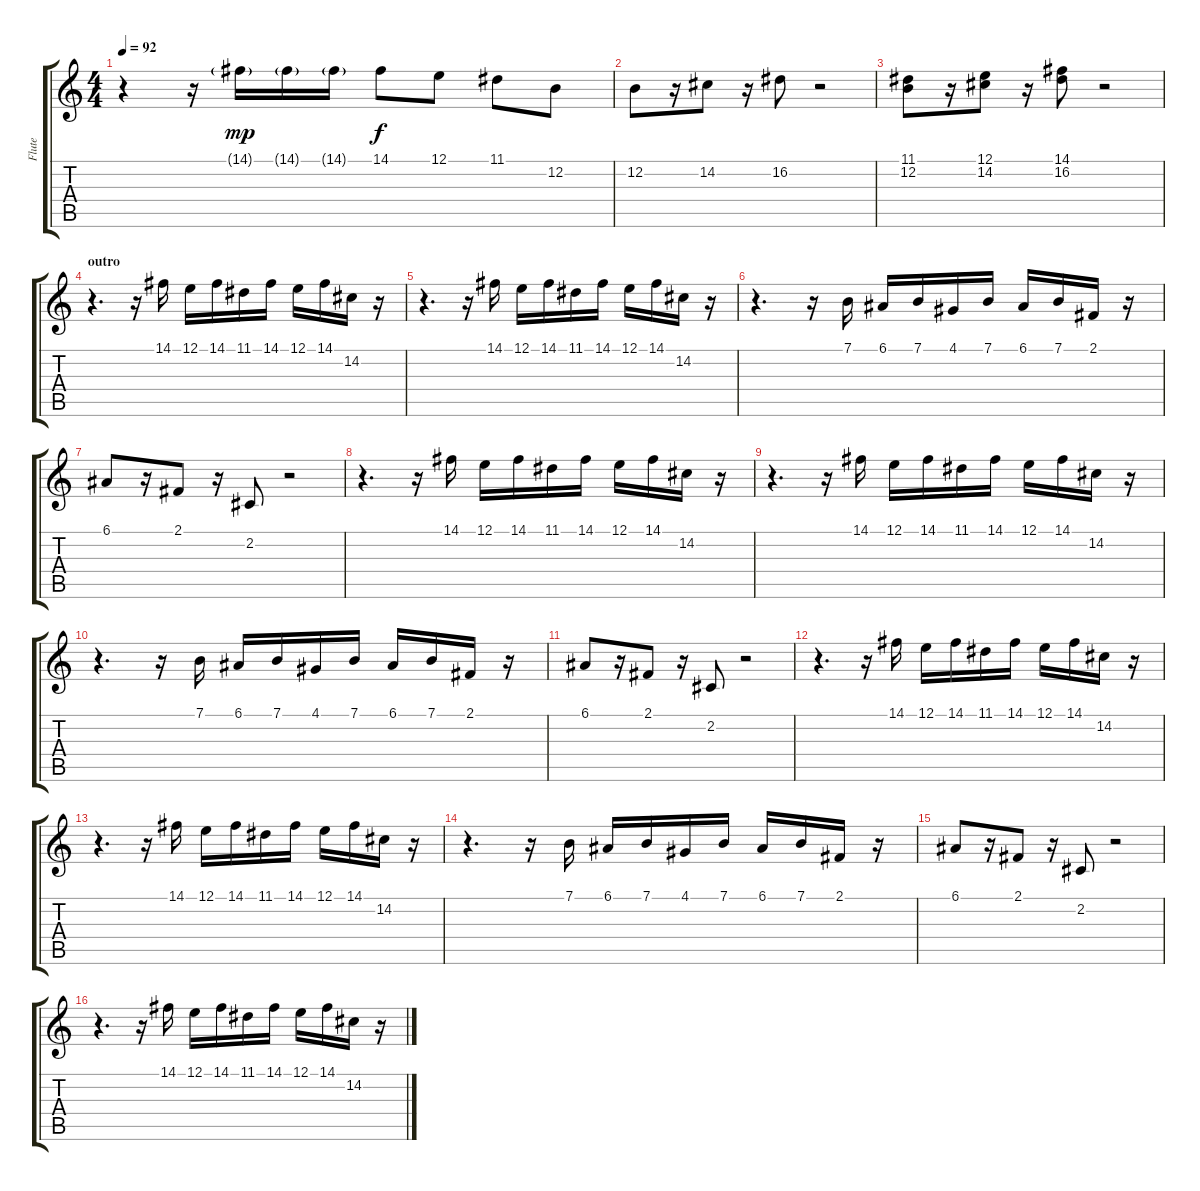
\track ("Flute" "Flute") {instrument panflute}
\staff {score tabs}
\tuning (E4 B3 G3 D3 A2 E2) {hide}
\ts (4 4)
\tempo 92
\clef g2
\ks c
r.4{dy f} r.16 14.1{g}.16{dy mp} 14.1{g}.16 14.1{g}.16 14.1.8{dy f} 12.1.8 11.1.8 12.2.8 |
12.2.8 r.16 14.2.8 r.16 16.2.8 r.2 |
(11.1 12.2).8 r.16 (12.1 14.2).8 r.16 (14.1 16.2).8 r.2 |
\section ("" "outro")
r.4{d} r.16 14.1.16 12.1.16 14.1.16 11.1.16 14.1.16 12.1.16 14.1.16 14.2.16 r.16 |
r.4{d} r.16 14.1.16 12.1.16 14.1.16 11.1.16 14.1.16 12.1.16 14.1.16 14.2.16 r.16 |
r.4{d} r.16 7.1.16 6.1.16 7.1.16 4.1.16 7.1.16 6.1.16 7.1.16 2.1.16 r.16 |
6.1.8 r.16 2.1.8 r.16 2.2.8 r.2 |
r.4{d} r.16 14.1.16 12.1.16 14.1.16 11.1.16 14.1.16 12.1.16 14.1.16 14.2.16 r.16 |
r.4{d} r.16 14.1.16 12.1.16 14.1.16 11.1.16 14.1.16 12.1.16 14.1.16 14.2.16 r.16 |
r.4{d} r.16 7.1.16 6.1.16 7.1.16 4.1.16 7.1.16 6.1.16 7.1.16 2.1.16 r.16 |
6.1.8 r.16 2.1.8 r.16 2.2.8 r.2 |
r.4{d} r.16 14.1.16 12.1.16 14.1.16 11.1.16 14.1.16 12.1.16 14.1.16 14.2.16 r.16 |
r.4{d} r.16 14.1.16 12.1.16 14.1.16 11.1.16 14.1.16 12.1.16 14.1.16 14.2.16 r.16 |
r.4{d} r.16 7.1.16 6.1.16 7.1.16 4.1.16 7.1.16 6.1.16 7.1.16 2.1.16 r.16 |
6.1.8 r.16 2.1.8 r.16 2.2.8 r.2 |
r.4{d} r.16 14.1.16 12.1.16 14.1.16 11.1.16 14.1.16 12.1.16 14.1.16 14.2.16 r.16
